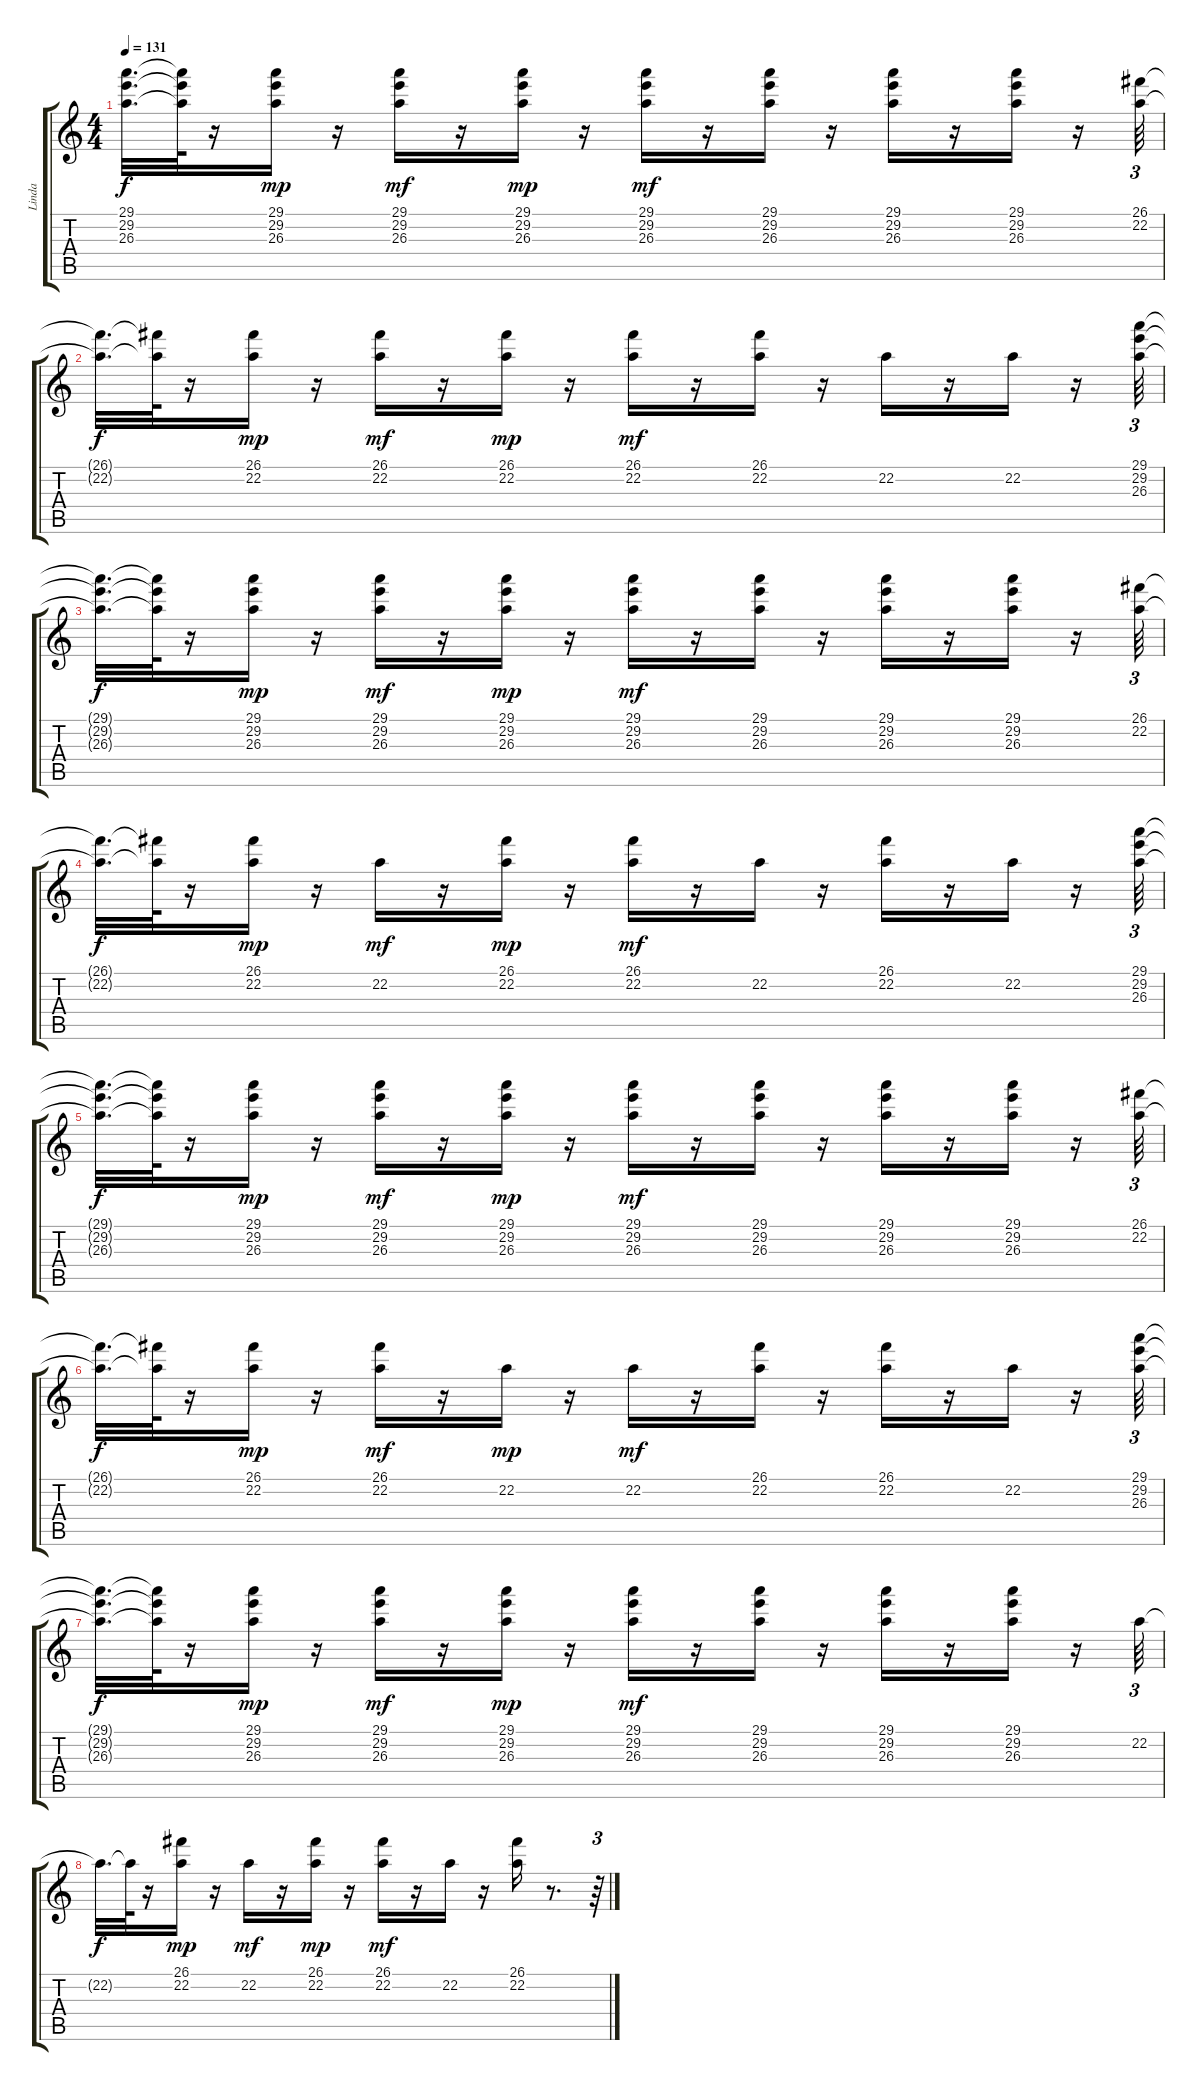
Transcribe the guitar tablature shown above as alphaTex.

\track ("Linda" "Linda") {instrument acousticgrandpiano}
\staff {score tabs}
\tuning (E4 B3 G3 D3 A2 E2) {hide}
\ts (4 4)
\tempo 131
\clef g2
\ks c
(29.1{t} 29.2{t} 26.3{t}).32{d dy f} (29.1{t} 29.2{t} 26.3{t}).64 r.16 (29.1 29.2 26.3).16{dy mp} r.16 (29.1 29.2 26.3).16{dy mf} r.16 (29.1 29.2 26.3).16{dy mp} r.16 (29.1 29.2 26.3).16{dy mf} r.16 (29.1 29.2 26.3).16 r.16 (29.1 29.2 26.3).16 r.16 (29.1 29.2 26.3).16 r.16 (26.1 22.2).64{tu (3 2)} |
(26.1{t} 22.2{t}).32{d dy f} (26.1{t} 22.2{t}).64 r.16 (26.1 22.2).16{dy mp} r.16 (26.1 22.2).16{dy mf} r.16 (26.1 22.2).16{dy mp} r.16 (26.1 22.2).16{dy mf} r.16 (26.1 22.2).16 r.16 22.2.16 r.16 22.2.16 r.16 (29.1 29.2 26.3).64{tu (3 2)} |
(29.1{t} 29.2{t} 26.3{t}).32{d dy f} (29.1{t} 29.2{t} 26.3{t}).64 r.16 (29.1 29.2 26.3).16{dy mp} r.16 (29.1 29.2 26.3).16{dy mf} r.16 (29.1 29.2 26.3).16{dy mp} r.16 (29.1 29.2 26.3).16{dy mf} r.16 (29.1 29.2 26.3).16 r.16 (29.1 29.2 26.3).16 r.16 (29.1 29.2 26.3).16 r.16 (26.1 22.2).64{tu (3 2)} |
(26.1{t} 22.2{t}).32{d dy f} (26.1{t} 22.2{t}).64 r.16 (26.1 22.2).16{dy mp} r.16 22.2.16{dy mf} r.16 (26.1 22.2).16{dy mp} r.16 (26.1 22.2).16{dy mf} r.16 22.2.16 r.16 (26.1 22.2).16 r.16 22.2.16 r.16 (29.1 29.2 26.3).64{tu (3 2)} |
(29.1{t} 29.2{t} 26.3{t}).32{d dy f} (29.1{t} 29.2{t} 26.3{t}).64 r.16 (29.1 29.2 26.3).16{dy mp} r.16 (29.1 29.2 26.3).16{dy mf} r.16 (29.1 29.2 26.3).16{dy mp} r.16 (29.1 29.2 26.3).16{dy mf} r.16 (29.1 29.2 26.3).16 r.16 (29.1 29.2 26.3).16 r.16 (29.1 29.2 26.3).16 r.16 (26.1 22.2).64{tu (3 2)} |
(26.1{t} 22.2{t}).32{d dy f} (26.1{t} 22.2{t}).64 r.16 (26.1 22.2).16{dy mp} r.16 (26.1 22.2).16{dy mf} r.16 22.2.16{dy mp} r.16 22.2.16{dy mf} r.16 (26.1 22.2).16 r.16 (26.1 22.2).16 r.16 22.2.16 r.16 (29.1 29.2 26.3).64{tu (3 2)} |
(29.1{t} 29.2{t} 26.3{t}).32{d dy f} (29.1{t} 29.2{t} 26.3{t}).64 r.16 (29.1 29.2 26.3).16{dy mp} r.16 (29.1 29.2 26.3).16{dy mf} r.16 (29.1 29.2 26.3).16{dy mp} r.16 (29.1 29.2 26.3).16{dy mf} r.16 (29.1 29.2 26.3).16 r.16 (29.1 29.2 26.3).16 r.16 (29.1 29.2 26.3).16 r.16 22.2.64{tu (3 2)} |
22.2{t}.32{d dy f} 22.2{t}.64 r.16 (26.1 22.2).16{dy mp} r.16 22.2.16{dy mf} r.16 (26.1 22.2).16{dy mp} r.16 (26.1 22.2).16{dy mf} r.16 22.2.16 r.16 (26.1 22.2).16 r.8{d} r.64{tu (3 2)}
